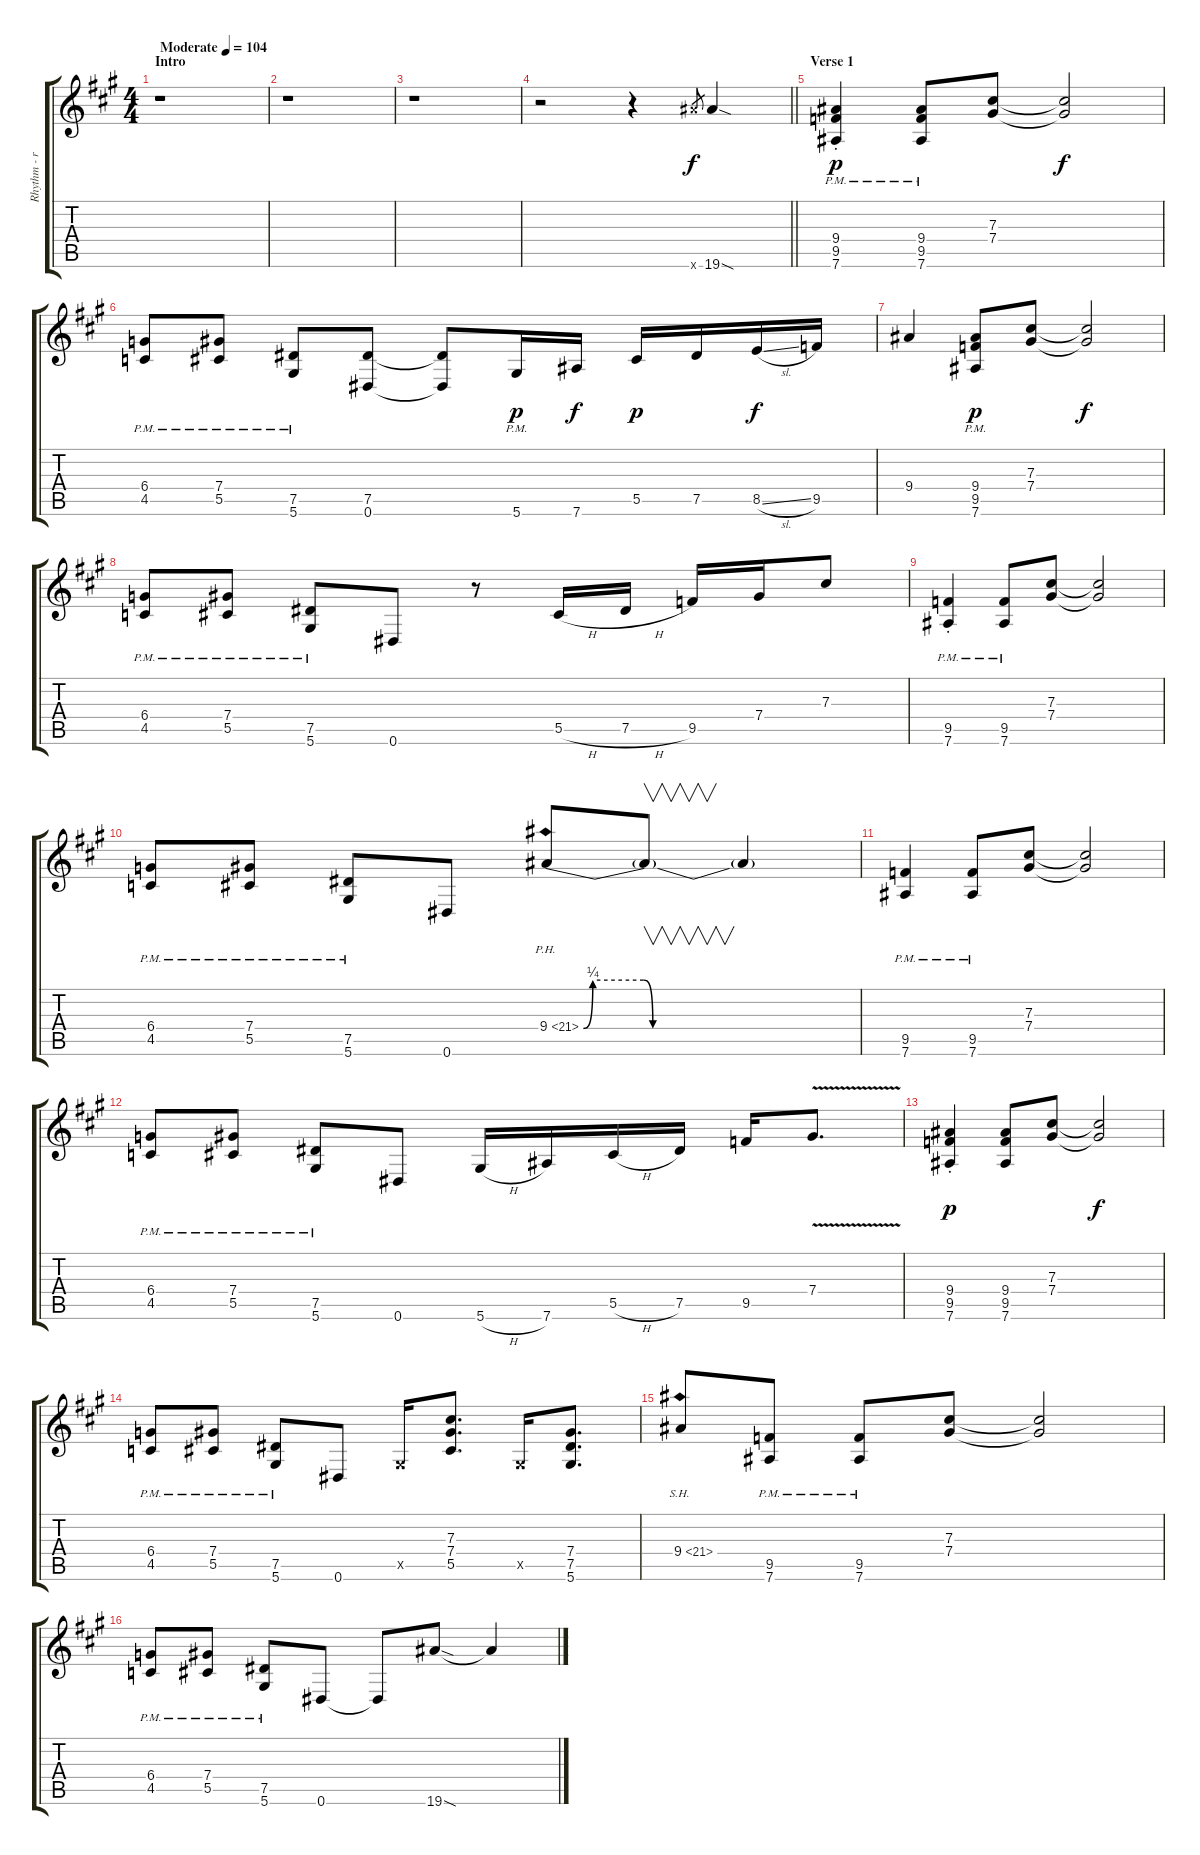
\track ("Rhythm - right" "Rhythm - r") {instrument distortionguitar}
\staff {score tabs}
\tuning (Eb4 Bb3 Gb3 Db3 Ab2 Eb2) {hide}
\ts (4 4)
\section ("" "Intro")
\tempo (104 "Moderate")
\clef g2
\ks a
r.1{dy f instrument distortionguitar} |
r.1 |
r.1 |
\barLineRight lightlight
r.2 r.4 19.6{x}.8{gr} 19.6{sod}.4 |
\section ("" "Verse 1")
(9.4{pm st} 9.5{pm st} 7.6{pm}).4{dy p} (9.4{pm} 9.5{pm} 7.6{pm}).8 (7.3 7.4).8 (7.3{t} 7.4{t}).2{dy f} |
(6.4{pm} 4.5{pm}).8 (7.4{pm} 5.5{pm}).8 (7.5{pm} 5.6).8 (7.5 0.6).8 (7.5{t} 0.6{t}).8 5.6{pm}.16{dy p} 7.6.16{dy f} 5.5.16{dy p} 7.5.16 8.5{sl}.16{dy f} 9.5.16 |
9.4.4 (9.4{pm} 9.5{pm} 7.6{pm}).8{dy p} (7.3 7.4).8 (7.3{t} 7.4{t}).2{dy f} |
(6.4{pm} 4.5{pm}).8 (7.4{pm} 5.5{pm}).8 (7.5{pm} 5.6).8 0.6.8 r.8 5.5{h}.16 7.5{h}.16 9.5.16 7.4.16 7.3.8 |
(9.5{pm st} 7.6{pm st}).4 (9.5{pm} 7.6{pm}).8 (7.3 7.4).8 (7.3{t} 7.4{t}).2 |
(6.4{pm} 4.5{pm}).8 (7.4{pm} 5.5{pm}).8 (7.5{pm} 5.6).8 0.6.8 9.4{be (custom 0 0 2 1 13 1 15 0 60 0) ph 12}.8 9.4{t}.8{v} 9.4{t}.4 |
(9.5{pm} 7.6{pm}).4 (9.5{pm} 7.6{pm}).8 (7.3 7.4).8 (7.3{t} 7.4{t}).2 |
(6.4{pm} 4.5{pm}).8 (7.4{pm} 5.5{pm}).8 (7.5{pm} 5.6).8 0.6.8 5.6{h}.16 7.6.16 5.5{h}.16 7.5.16 9.5.16 7.4{v}.8{d} |
(9.4{st} 9.5{st} 7.6{st}).4{dy p} (9.4 9.5 7.6).8 (7.3 7.4).8 (7.3{t} 7.4{t}).2{dy f} |
(6.4{pm} 4.5{pm}).8 (7.4{pm} 5.5{pm}).8 (7.5{pm} 5.6).8 0.6.8 0.5{x}.16 (7.3 7.4 5.5).8{d} 0.5{x}.16 (7.4 7.5 5.6).8{d} |
9.4{sh 12}.8 (9.5{pm} 7.6{pm}).8 (9.5{pm} 7.6{pm}).8 (7.3 7.4).8 (7.3{t} 7.4{t}).2 |
(6.4{pm} 4.5{pm}).8 (7.4{pm} 5.5{pm}).8 (7.5{pm} 5.6).8 0.6.8 0.6{t}.8 19.6{sod}.8 19.6{t}.4
